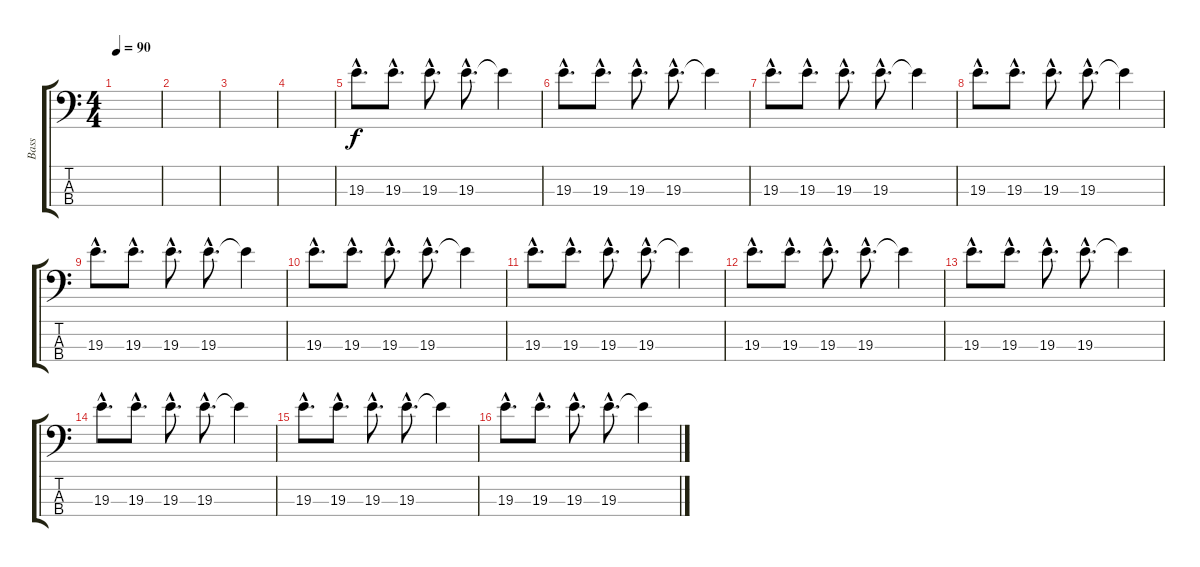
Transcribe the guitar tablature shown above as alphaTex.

\track ("Bass" "Bass") {instrument slapbass2}
\staff {score tabs}
\tuning (G2 D2 A1 D1) {hide}
\ts (4 4)
\tempo 90
\clef f4
\ks c
|
|
|
|
19.3{hac}.8{d volume 6} 19.3{hac}.8{d} 19.3{hac}.8{d} 19.3{hac}.8{d} 19.3{t}.4 |
19.3{hac}.8{d volume 6} 19.3{hac}.8{d} 19.3{hac}.8{d} 19.3{hac}.8{d} 19.3{t}.4 |
19.3{hac}.8{d volume 6} 19.3{hac}.8{d} 19.3{hac}.8{d} 19.3{hac}.8{d} 19.3{t}.4 |
19.3{hac}.8{d volume 6} 19.3{hac}.8{d} 19.3{hac}.8{d} 19.3{hac}.8{d} 19.3{t}.4 |
19.3{hac}.8{d volume 6} 19.3{hac}.8{d} 19.3{hac}.8{d} 19.3{hac}.8{d} 19.3{t}.4 |
19.3{hac}.8{d volume 6} 19.3{hac}.8{d} 19.3{hac}.8{d} 19.3{hac}.8{d} 19.3{t}.4 |
19.3{hac}.8{d volume 6} 19.3{hac}.8{d} 19.3{hac}.8{d} 19.3{hac}.8{d} 19.3{t}.4 |
19.3{hac}.8{d volume 6} 19.3{hac}.8{d} 19.3{hac}.8{d} 19.3{hac}.8{d} 19.3{t}.4 |
19.3{hac}.8{d volume 6} 19.3{hac}.8{d} 19.3{hac}.8{d} 19.3{hac}.8{d} 19.3{t}.4 |
19.3{hac}.8{d volume 6} 19.3{hac}.8{d} 19.3{hac}.8{d} 19.3{hac}.8{d} 19.3{t}.4 |
19.3{hac}.8{d volume 6} 19.3{hac}.8{d} 19.3{hac}.8{d} 19.3{hac}.8{d} 19.3{t}.4 |
19.3{hac}.8{d volume 6} 19.3{hac}.8{d} 19.3{hac}.8{d} 19.3{hac}.8{d} 19.3{t}.4
